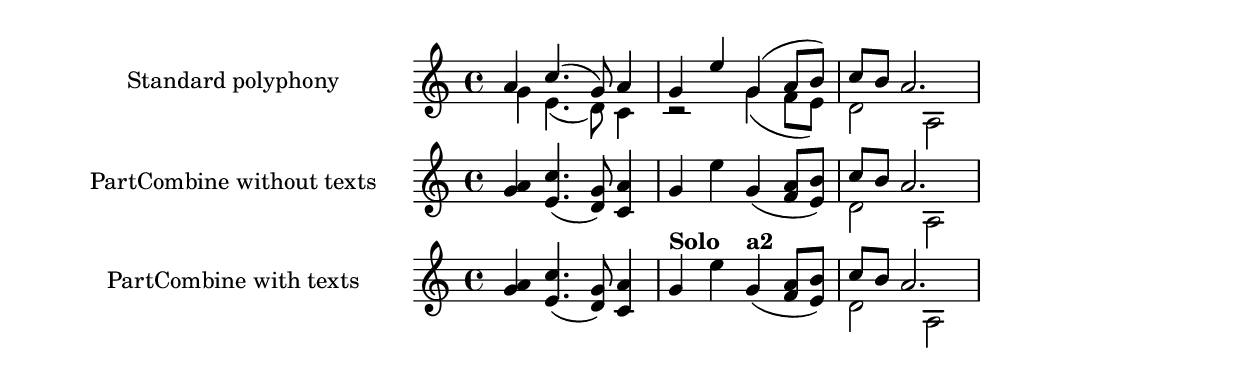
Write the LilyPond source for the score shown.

%% DO NOT EDIT this file manually; it is automatically
%% generated from LSR http://lsr.dsi.unimi.it
%% Make any changes in LSR itself, or in Documentation/snippets/new/ ,
%% and then run scripts/auxiliar/makelsr.py
%%
%% This file is in the public domain.
\version "2.14.0"

\header {
  lsrtags = "simultaneous-notes, text"

%% Translation of GIT committish: 70f5f30161f7b804a681cd080274bfcdc9f4fe8c
  texidoces = "

La herramienta de combinación de partes (instrucción
@code{\\partcombine}) permite la combinación de varias partes
diferentes sobre el mismo pentagrama.  Las indicaciones textuales
tales como @qq{solo} o @qq{a2} se añaden de forma predeterminada; para
quitarlas, sencillamente establezca la propiedad
@code{printPartCombineTexts} al valor @qq{falso}.  Para partituras
vocales (como himnos), no hay necesidad de añadir los textos @qq{solo}
o @qq{a2}, por lo que se deben desactivar.  Sin embargo, podría ser
mejor no usarlo si hay solos, porque éstos no se indicarán.  En tales
casos podría ser preferible la notación polifónica estándar.

Este fragmento de código presenta las tres formas en que se pueden
imprimir dos partes sobre un solo pentagrama: polifonía estándar,
@code{\\partcombine} sin textos, y @code{\\partcombine} con
textos.

"
  doctitlees = "Combinar dos partes sobre el mismo pentagrama"


%% Translation of GIT committish: 0a868be38a775ecb1ef935b079000cebbc64de40
  texidocde = "
Die Funktion, die Stimmen kombiniert (also der @code{\\partcombine}-Befehl)
ermöglicht die Kombination unterschiedlicher Stimmen auf einem
System.  Textanweisungen wie \"solo\" oder \"a2\" werden automatisch
hinzugefügt.  Wenn man sie entfernen will, muss man die Eigenschaft
@code{printPartCombineTexts} auf falsch setzen.  Für Klavierauszüge
muss natürlich kein \"solo\"/\"a2\" usw. hinzugefügt werden, man
sollte sie also ausschalten.  Wenn aber Solo-Stellen in einem
Klavierauszug oder einer Chorpartitur angezeigt werden, ist es besser,
normale Polyphonie zu verwenden, weil so die Solostellen angezeigt
werden, auch wenn der Text des Stimmenkombinierers ausgeschaltet ist.

Der Schnipsel zeigt drei Möglichkeiten, Stimmen auf einem System zu
kombinieren: Standardpolyphonie, @code{\\partcombine} ohne Text und
@code{\\partcombine} mit Text.

"
  doctitlede = "Zwei Stimmen auf einem System kombinieren"

%% Translation of GIT committish: 1baa2adf57c84e8d50e6907416eadb93e2e2eb5c
  texidocfr = "
L'outil de combinaison de parties (la commande @code{\\partcombine})
permet d'avoir deux parties différentes sur une même portée.  LilyPond
ajoute automatiquement des indications textuelles, telles que @qq{solo}
ou @qq{a2}.  Si votre intention n'est que de fusionner les parties, sans
ajouter de texte, assignez faux à la propriété
@code{printPartCombineTexts}.  Dans le cas de partitions vocales, et
plus particulièrement d'hymnes, ces @qq{solo/a2} ne sont d'aucune
utilité, aussi vaut-il mieux les désactiver.  Dans le cas où il y aurait
alternance entre @emph{solo} et @emph{tutti}, il vaut mieux faire appel
à de la musique polyphonique standard.

Voici trois moyens d'imprimer deux parties sur un même portée : en
polyphonie normale, avec @code{\\partcombine} sans indication
supplémentaire, et avec @code{\\partcombine} commentée.

"
  doctitlefr = "Combinaison de deux parties sur une même portée"


  texidoc = "
The part combiner tool ( @code{\\partcombine} command ) allows the
combination of several different parts on the same staff.  Text
directions such as @qq{solo} or @qq{a2} are added by default; to remove
them, simply set the property @code{printPartCombineTexts} to @code{f}.
For vocal scores (hymns), there is no need to add @qq{solo/a2} texts,
so they should be switched off.  However, it might be better not to use
it if there are any solos, as they won't be indicated.  In such cases,
standard polyphonic notation may be preferable.

This snippet presents the three ways two parts can be printed on a same
staff: standard polyphony, @code{\\partcombine} without texts, and
@code{\\partcombine} with texts.




"
  doctitle = "Combining two parts on the same staff"
} % begin verbatim

musicUp = \relative c'' {
  \time 4/4
  a4 c4.( g8) a4 |
  g4 e' g,( a8 b) |
  c b a2.
}

musicDown = \relative c'' {
  g4 e4.( d8) c4 |
  r2 g'4( f8 e) |
  d2 \stemDown a
}

\score {
  <<
    <<
    \new Staff {
      \set Staff.instrumentName = #"Standard polyphony"
      << \musicUp \\ \musicDown >>
    }
    \new Staff \with { printPartCombineTexts = ##f } {
      \set Staff.instrumentName = #"PartCombine without texts"
      \partcombine \musicUp \musicDown
    }
    \new Staff {
      \set Staff.instrumentName = #"PartCombine with texts"
      \partcombine \musicUp \musicDown
    }
    >>
  >>
  \layout {
    indent = 6.0\cm
    \context {
      \Score
      \override SystemStartBar #'collapse-height = #30
    }
  }
}

